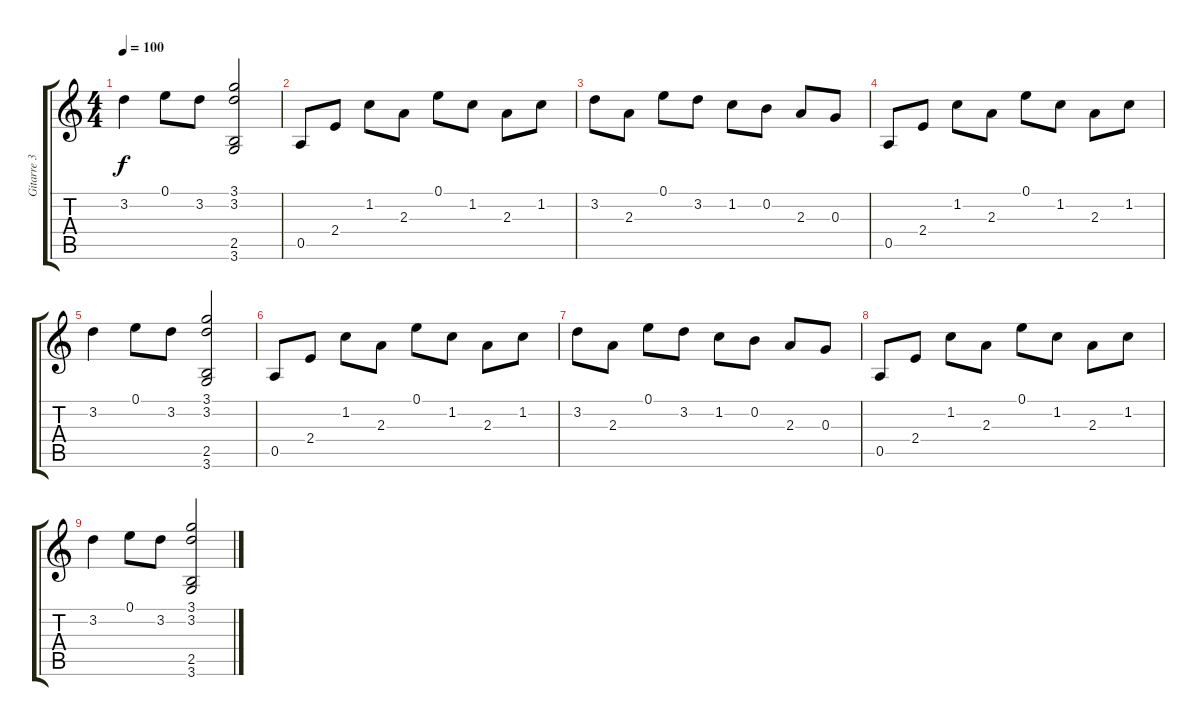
\track ("Gitarre 3" "Gitarre 3") {instrument electricguitarclean}
\staff {score tabs}
\tuning (E4 B3 G3 D3 A2 E2) {hide}
\ts (4 4)
\tempo 100
\clef g2
\ks c
3.2.4{dy f} 0.1.8 3.2.8 (3.1 3.2 2.5 3.6).2 |
0.5.8 2.4.8 1.2.8 2.3.8 0.1.8 1.2.8 2.3.8 1.2.8 |
3.2.8 2.3.8 0.1.8 3.2.8 1.2.8 0.2.8 2.3.8 0.3.8 |
0.5.8 2.4.8 1.2.8 2.3.8 0.1.8 1.2.8 2.3.8 1.2.8 |
3.2.4 0.1.8 3.2.8 (3.1 3.2 2.5 3.6).2 |
0.5.8 2.4.8 1.2.8 2.3.8 0.1.8 1.2.8 2.3.8 1.2.8 |
3.2.8 2.3.8 0.1.8 3.2.8 1.2.8 0.2.8 2.3.8 0.3.8 |
0.5.8 2.4.8 1.2.8 2.3.8 0.1.8 1.2.8 2.3.8 1.2.8 |
3.2.4 0.1.8 3.2.8 (3.1 3.2 2.5 3.6).2
